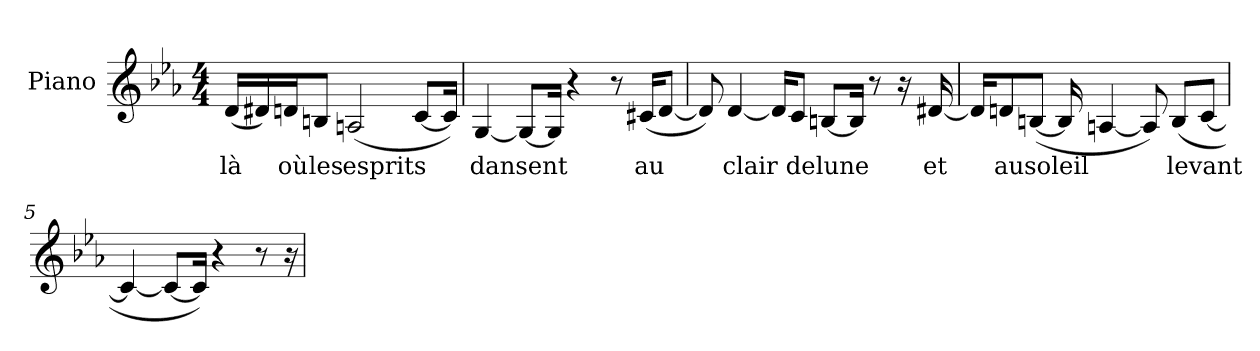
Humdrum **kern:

**kern	**text
*part1	*part1
*staff1	*staff1
*I"Piano	*
*I'Pno	*
*clefG2	*
*k[b-e-a-]	*
*c:	*
*M4/4	*
*MM99	*
=1	=1
(16d/LL	là
16d#/J)	.
16d/K	où
8B/J	les
(2A	esprits
[8c/L	.
16c/Jk])	.
=2	=2
[4G	dansent
8G/L_	.
16G/Jk]	.
4r	.
8r	.
(16c#/KL	au
[8d/J	.
=3	=3
8d])	.
[4d	clair
16d/KL]	.
8c/J	de
[8B/L	lune
16B/Jk]	.
8r	.
16r	.
[16d#	et
=4	=4
16d#/KL]	.
8d/	au
([8B/J	soleil
16B]	.
[4A	.
8A])	.
(8B/L	levant
[8c/J	.
=5	=5
4c_	.
8c/L_	.
16c/Jk])	.
4r	.
8r	.
16r	.
=	=
*-	*-
